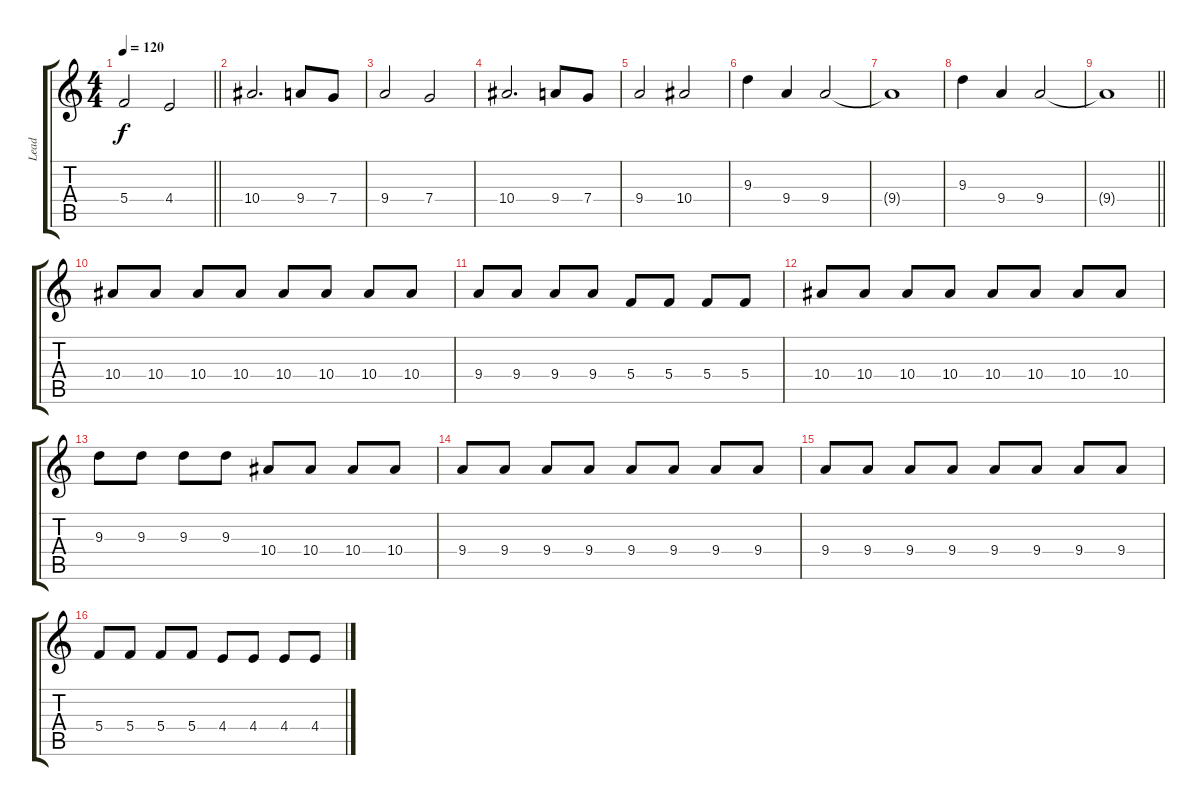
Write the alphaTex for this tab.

\track ("Lead" "Lead") {instrument distortionguitar}
\staff {score tabs}
\tuning (D4 A3 F3 C3 G2 D2) {hide}
\ts (4 4)
\tempo 120
\clef g2
\barLineRight lightlight
\ks c
5.4{t}.2{dy f} 4.4.2 |
10.4.2{d} 9.4.8 7.4.8 |
9.4.2 7.4.2 |
10.4.2{d} 9.4.8 7.4.8 |
9.4.2 10.4.2 |
9.3.4 9.4.4 9.4.2 |
9.4{t}.1 |
9.3.4 9.4.4 9.4.2 |
\barLineRight lightlight
9.4{t}.1 |
10.4.8 10.4.8 10.4.8 10.4.8 10.4.8 10.4.8 10.4.8 10.4.8 |
9.4.8 9.4.8 9.4.8 9.4.8 5.4.8 5.4.8 5.4.8 5.4.8 |
10.4.8 10.4.8 10.4.8 10.4.8 10.4.8 10.4.8 10.4.8 10.4.8 |
9.3.8 9.3.8 9.3.8 9.3.8 10.4.8 10.4.8 10.4.8 10.4.8 |
9.4.8 9.4.8 9.4.8 9.4.8 9.4.8 9.4.8 9.4.8 9.4.8 |
9.4.8 9.4.8 9.4.8 9.4.8 9.4.8 9.4.8 9.4.8 9.4.8 |
5.4.8 5.4.8 5.4.8 5.4.8 4.4.8 4.4.8 4.4.8 4.4.8
